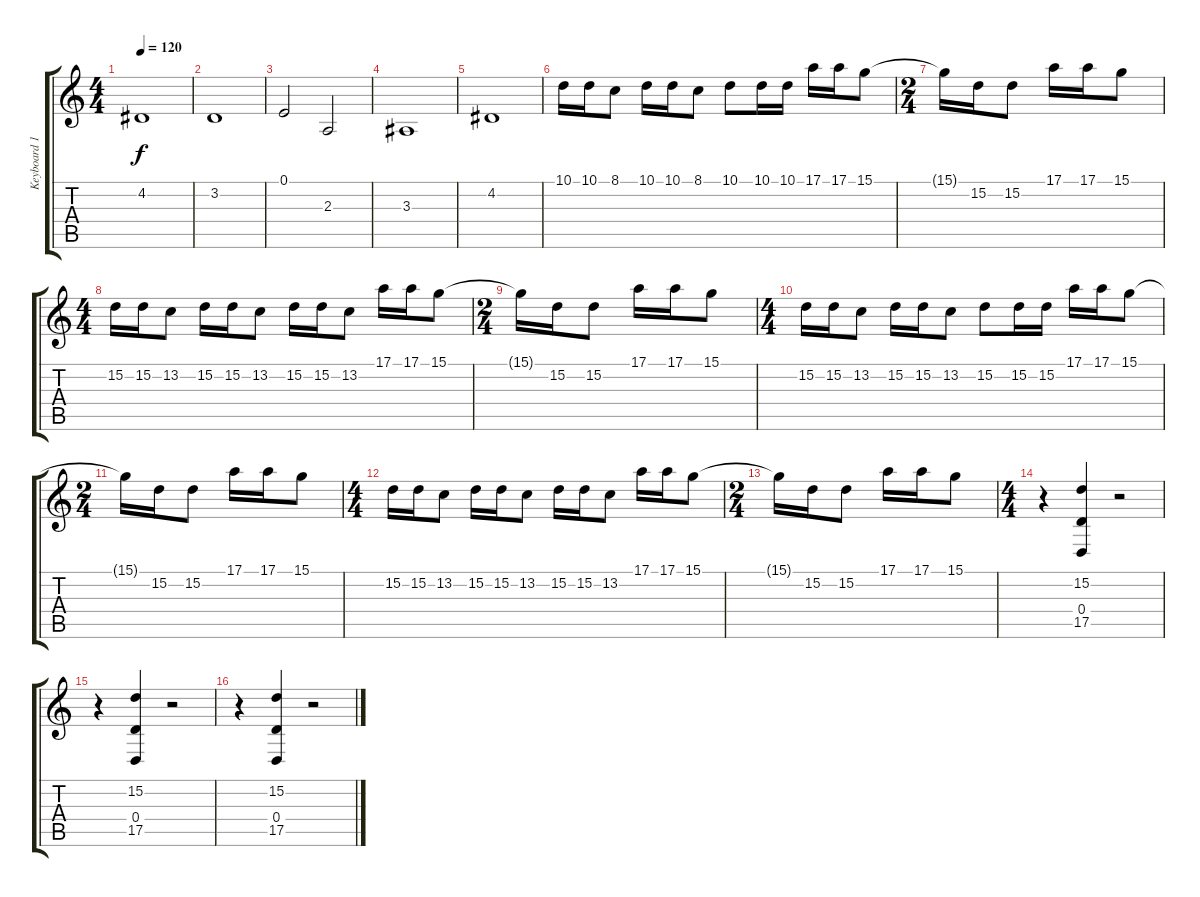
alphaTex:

\track ("Keyboard 1" "Keyboard 1") {instrument brasssection}
\staff {score tabs}
\tuning (E4 B3 G3 D3 A2 E2) {hide}
\ts (4 4)
\tempo 120
\clef g2
\ks c
4.2.1{dy f} |
3.2.1 |
0.1.2 2.3.2 |
3.3.1 |
4.2.1 |
10.1.16 10.1.16 8.1.8 10.1.16 10.1.16 8.1.8 10.1.8 10.1.16 10.1.16 17.1.16 17.1.16 15.1.8 |
\ts (2 4)
15.1{t}.16 15.2.16 15.2.8 17.1.16 17.1.16 15.1.8 |
\ts (4 4)
15.2.16 15.2.16 13.2.8 15.2.16 15.2.16 13.2.8 15.2.16 15.2.16 13.2.8 17.1.16 17.1.16 15.1.8 |
\ts (2 4)
15.1{t}.16 15.2.16 15.2.8 17.1.16 17.1.16 15.1.8 |
\ts (4 4)
15.2.16 15.2.16 13.2.8 15.2.16 15.2.16 13.2.8 15.2.8 15.2.16 15.2.16 17.1.16 17.1.16 15.1.8 |
\ts (2 4)
15.1{t}.16 15.2.16 15.2.8 17.1.16 17.1.16 15.1.8 |
\ts (4 4)
15.2.16 15.2.16 13.2.8 15.2.16 15.2.16 13.2.8 15.2.16 15.2.16 13.2.8 17.1.16 17.1.16 15.1.8 |
\ts (2 4)
15.1{t}.16 15.2.16 15.2.8 17.1.16 17.1.16 15.1.8 |
\ts (4 4)
r.4 (15.2 0.4 17.5).4 r.2 |
r.4 (15.2 0.4 17.5).4 r.2 |
r.4 (15.2 0.4 17.5).4 r.2
